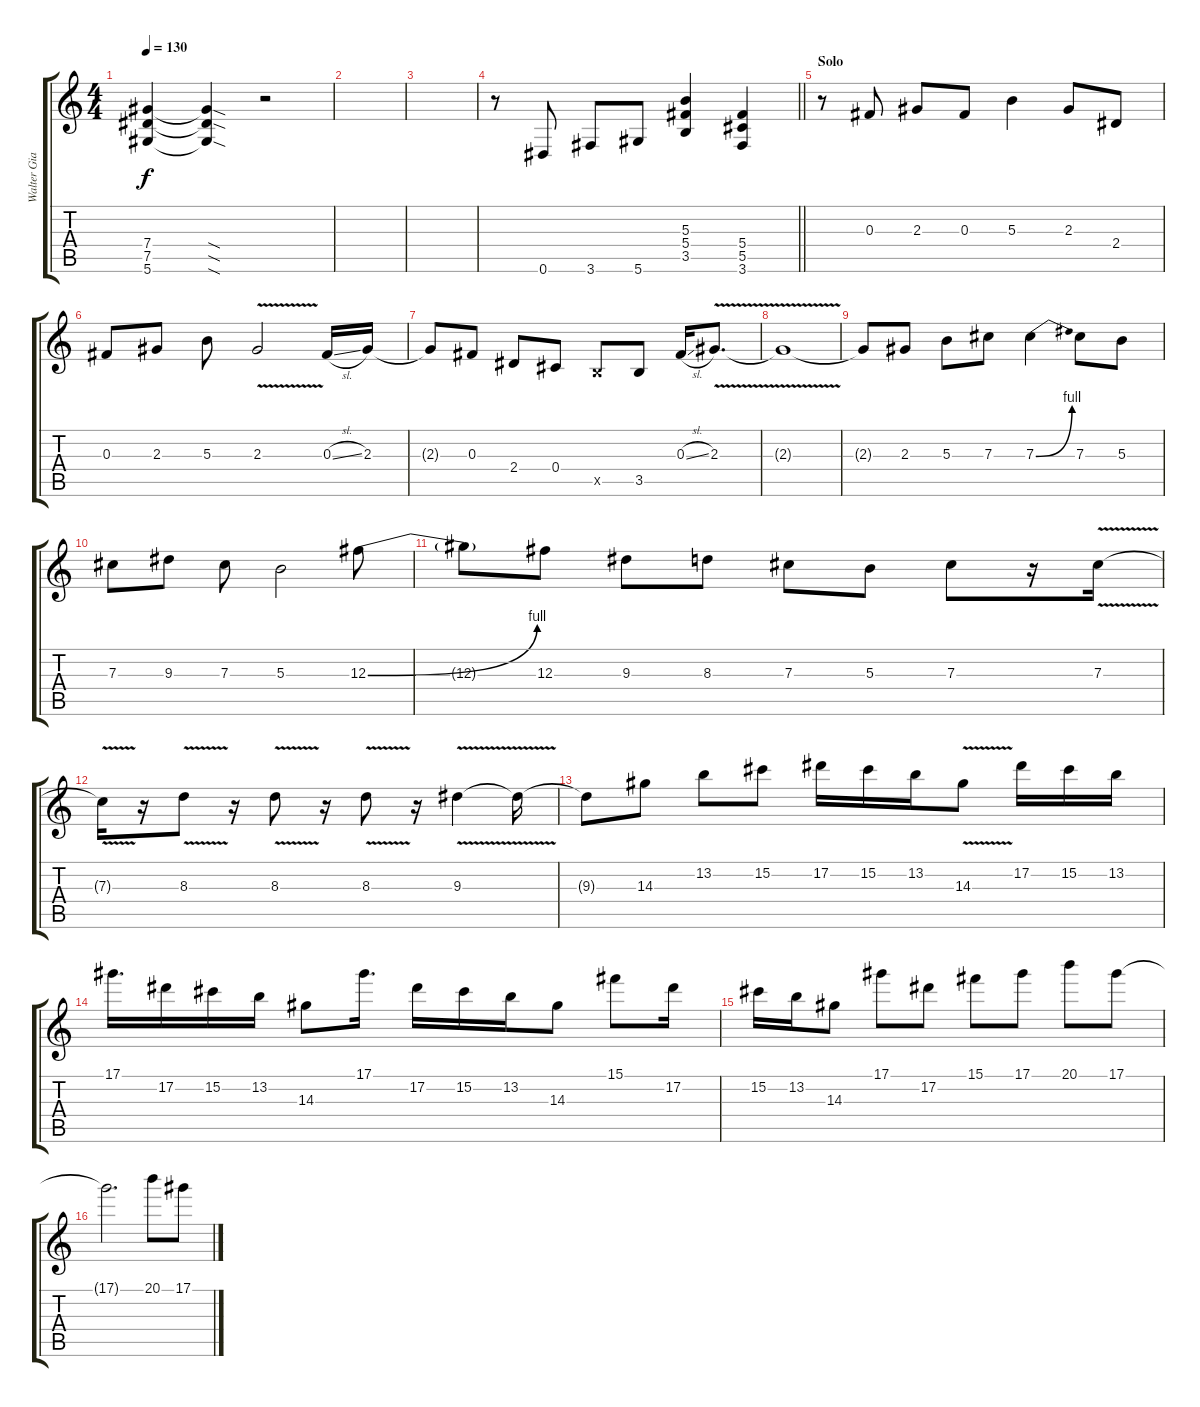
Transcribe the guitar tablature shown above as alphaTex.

\track ("Walter Giardino" "Walter Gia") {instrument distortionguitar}
\staff {score tabs}
\tuning (Eb4 Bb3 Gb3 Db3 Ab2 Eb2) {hide}
\ts (4 4)
\tempo 130
\clef g2
\ks c
(7.4 7.5 5.6).4{dy f} (7.4{sod t} 7.5{sod t} 5.6{sod t}).4 r.2 |
|
|
\barLineRight lightlight
r.8 0.6.8 3.6.8 5.6.8 (5.3 5.4 3.5).4 (5.4 5.5 3.6).4 |
\section ("" "Solo ")
r.8 0.3.8 2.3.8 0.3.8 5.3.4 2.3.8 2.4.8 |
0.3.8 2.3.8 5.3.8 2.3{v}.2 0.3{sl}.16 2.3.16 |
2.3{t}.8 0.3.8 2.4.8 0.4.8 3.5{x}.8 3.5.8 0.3{sl}.16 2.3{v}.8{d} |
2.3{t}.1 |
2.3{t}.8 2.3.8 5.3.8 7.3.8 7.3{be (bend 0 0 60 4)}.4 7.3.8 5.3.8 |
7.3.8 9.3.8 7.3.8 5.3.2 12.3{be (bend 0 0 60 4)}.8 |
12.3{t}.8 12.3.8 9.3.8 8.3.8 7.3.8 5.3.8 7.3.8 r.16 7.3{v}.16 |
7.3{t}.16 r.16 8.3{v}.8 r.16 8.3{v}.8 r.16 8.3{v}.8 r.16 9.3{v}.4 9.3{t}.16 |
9.3{t}.8 14.3.8 13.2.8 15.2.8 17.2.16 15.2.16 13.2.16 14.3{v}.8 17.2.16 15.2.16 13.2.16 |
17.1.16{d} 17.2.16 15.2.16 13.2.16 14.3.8 17.1.16{d} 17.2.16 15.2.16 13.2.16 14.3.8 15.1.8 17.2.16 |
15.2.16 13.2.16 14.3.8 17.1.8 17.2.8 15.1.8 17.1.8 20.1.8 17.1.8 |
17.1{t}.2{d} 20.1.8 17.1.8
